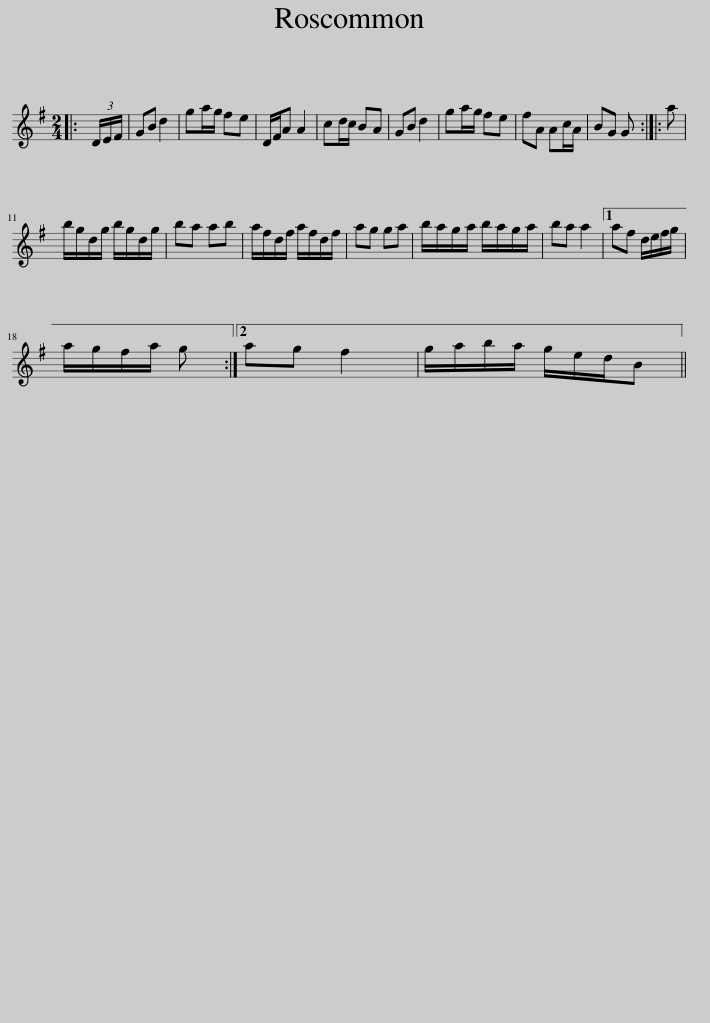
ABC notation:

X:1
L:1/8
M:2/4
I:linebreak $
K:G
V:1 treble
V:1
|: (3D/E/F/ | GB d2 | ga/g/ fe | D/F/A A2 | cd/c/ BA | %5
 GB d2 | ga/g/ fe | fA Ac/A/ | BG G :: a |$ %10
 b/g/d/g/ b/g/d/g/ | ba ab | a/f/d/f/ a/f/d/f/ | ag ga | b/a/g/a/ b/a/g/a/ | %15
 ba a2 |1 af d/e/f/g/ |$ a/g/f/a/ g :|2 ag f2 | g/a/b/a/ g/e/d/B || %20
